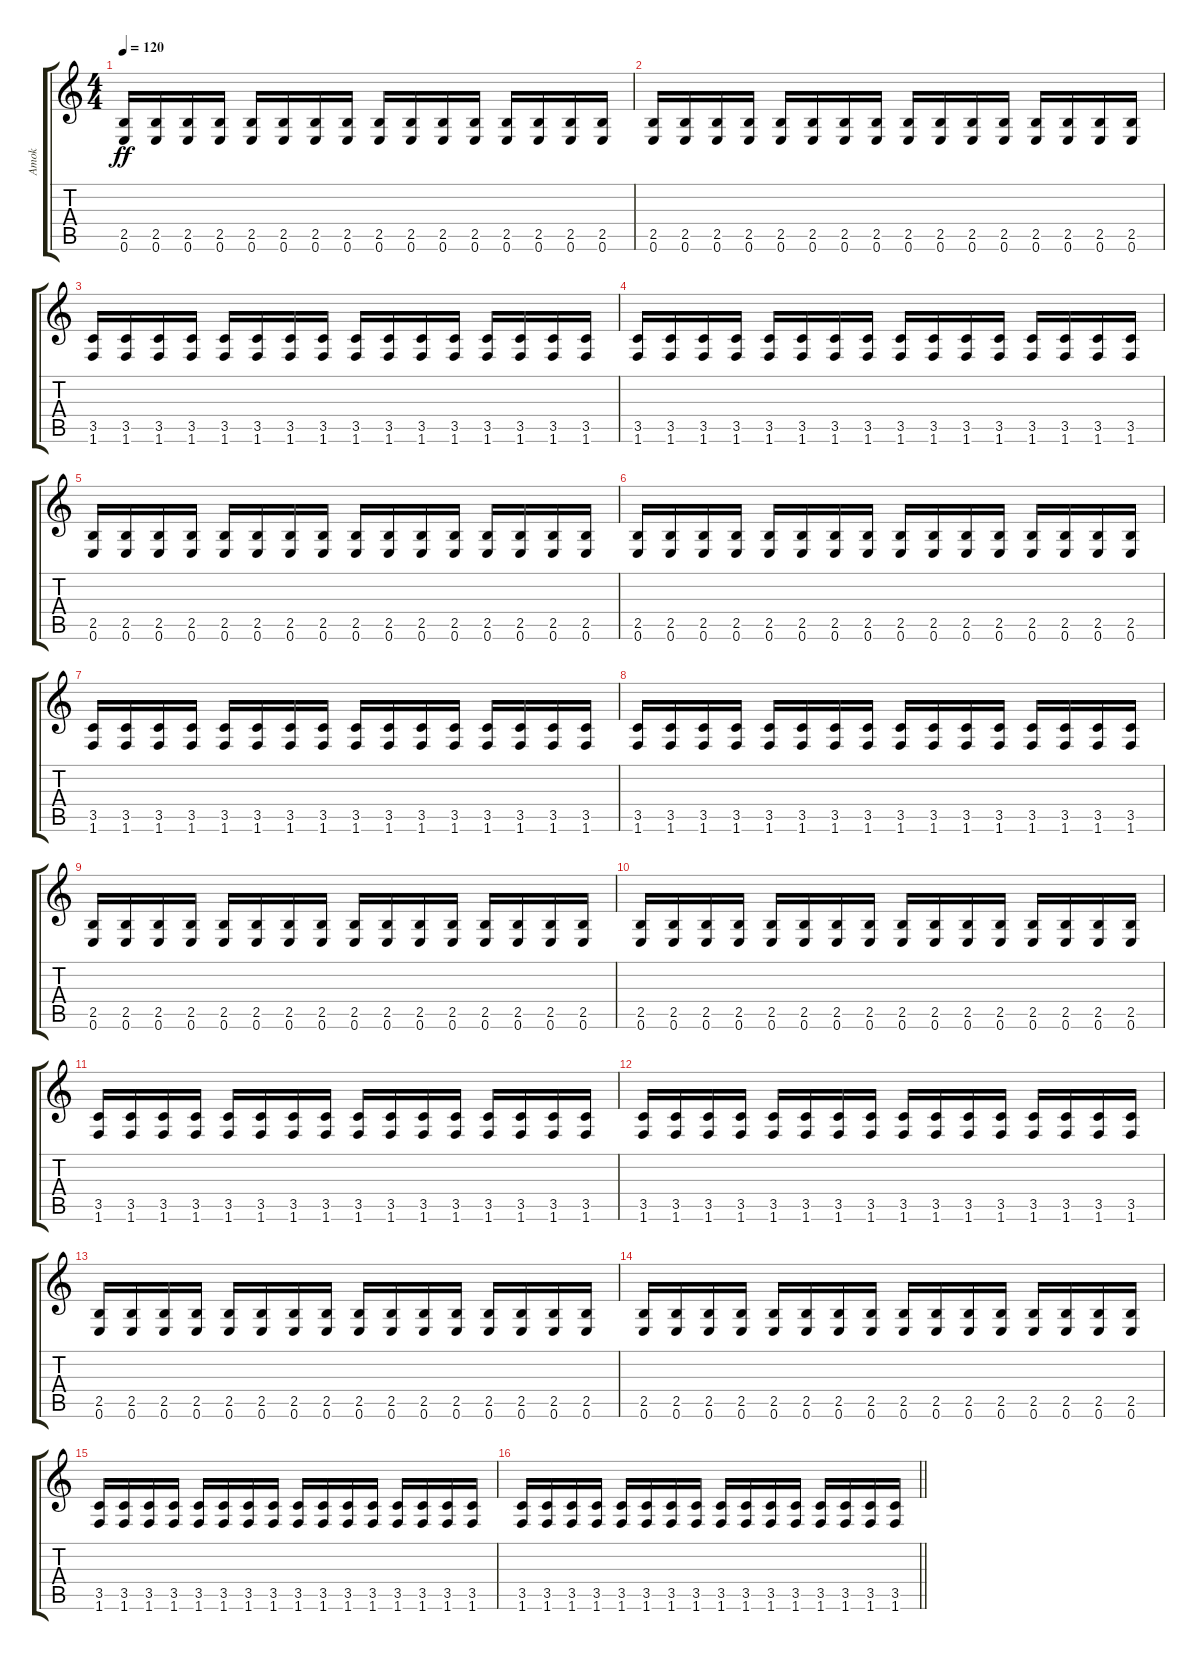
\track ("Amok" "Amok") {instrument distortionguitar}
\staff {score tabs}
\tuning (E4 B3 G3 D3 A2 E2) {hide}
\ts (4 4)
\section ("" "")
\tempo 120
\clef g2
\ks c
(2.5 0.6).16{dy ff} (2.5 0.6).16 (2.5 0.6).16 (2.5 0.6).16 (2.5 0.6).16 (2.5 0.6).16 (2.5 0.6).16 (2.5 0.6).16 (2.5 0.6).16 (2.5 0.6).16 (2.5 0.6).16 (2.5 0.6).16 (2.5 0.6).16 (2.5 0.6).16 (2.5 0.6).16 (2.5 0.6).16 |
(2.5 0.6).16 (2.5 0.6).16 (2.5 0.6).16 (2.5 0.6).16 (2.5 0.6).16 (2.5 0.6).16 (2.5 0.6).16 (2.5 0.6).16 (2.5 0.6).16 (2.5 0.6).16 (2.5 0.6).16 (2.5 0.6).16 (2.5 0.6).16 (2.5 0.6).16 (2.5 0.6).16 (2.5 0.6).16 |
(3.5 1.6).16 (3.5 1.6).16 (3.5 1.6).16 (3.5 1.6).16 (3.5 1.6).16 (3.5 1.6).16 (3.5 1.6).16 (3.5 1.6).16 (3.5 1.6).16 (3.5 1.6).16 (3.5 1.6).16 (3.5 1.6).16 (3.5 1.6).16 (3.5 1.6).16 (3.5 1.6).16 (3.5 1.6).16 |
(3.5 1.6).16 (3.5 1.6).16 (3.5 1.6).16 (3.5 1.6).16 (3.5 1.6).16 (3.5 1.6).16 (3.5 1.6).16 (3.5 1.6).16 (3.5 1.6).16 (3.5 1.6).16 (3.5 1.6).16 (3.5 1.6).16 (3.5 1.6).16 (3.5 1.6).16 (3.5 1.6).16 (3.5 1.6).16 |
(2.5 0.6).16 (2.5 0.6).16 (2.5 0.6).16 (2.5 0.6).16 (2.5 0.6).16 (2.5 0.6).16 (2.5 0.6).16 (2.5 0.6).16 (2.5 0.6).16 (2.5 0.6).16 (2.5 0.6).16 (2.5 0.6).16 (2.5 0.6).16 (2.5 0.6).16 (2.5 0.6).16 (2.5 0.6).16 |
(2.5 0.6).16 (2.5 0.6).16 (2.5 0.6).16 (2.5 0.6).16 (2.5 0.6).16 (2.5 0.6).16 (2.5 0.6).16 (2.5 0.6).16 (2.5 0.6).16 (2.5 0.6).16 (2.5 0.6).16 (2.5 0.6).16 (2.5 0.6).16 (2.5 0.6).16 (2.5 0.6).16 (2.5 0.6).16 |
(3.5 1.6).16 (3.5 1.6).16 (3.5 1.6).16 (3.5 1.6).16 (3.5 1.6).16 (3.5 1.6).16 (3.5 1.6).16 (3.5 1.6).16 (3.5 1.6).16 (3.5 1.6).16 (3.5 1.6).16 (3.5 1.6).16 (3.5 1.6).16 (3.5 1.6).16 (3.5 1.6).16 (3.5 1.6).16 |
(3.5 1.6).16 (3.5 1.6).16 (3.5 1.6).16 (3.5 1.6).16 (3.5 1.6).16 (3.5 1.6).16 (3.5 1.6).16 (3.5 1.6).16 (3.5 1.6).16 (3.5 1.6).16 (3.5 1.6).16 (3.5 1.6).16 (3.5 1.6).16 (3.5 1.6).16 (3.5 1.6).16 (3.5 1.6).16 |
(2.5 0.6).16 (2.5 0.6).16 (2.5 0.6).16 (2.5 0.6).16 (2.5 0.6).16 (2.5 0.6).16 (2.5 0.6).16 (2.5 0.6).16 (2.5 0.6).16 (2.5 0.6).16 (2.5 0.6).16 (2.5 0.6).16 (2.5 0.6).16 (2.5 0.6).16 (2.5 0.6).16 (2.5 0.6).16 |
(2.5 0.6).16 (2.5 0.6).16 (2.5 0.6).16 (2.5 0.6).16 (2.5 0.6).16 (2.5 0.6).16 (2.5 0.6).16 (2.5 0.6).16 (2.5 0.6).16 (2.5 0.6).16 (2.5 0.6).16 (2.5 0.6).16 (2.5 0.6).16 (2.5 0.6).16 (2.5 0.6).16 (2.5 0.6).16 |
(3.5 1.6).16 (3.5 1.6).16 (3.5 1.6).16 (3.5 1.6).16 (3.5 1.6).16 (3.5 1.6).16 (3.5 1.6).16 (3.5 1.6).16 (3.5 1.6).16 (3.5 1.6).16 (3.5 1.6).16 (3.5 1.6).16 (3.5 1.6).16 (3.5 1.6).16 (3.5 1.6).16 (3.5 1.6).16 |
(3.5 1.6).16 (3.5 1.6).16 (3.5 1.6).16 (3.5 1.6).16 (3.5 1.6).16 (3.5 1.6).16 (3.5 1.6).16 (3.5 1.6).16 (3.5 1.6).16 (3.5 1.6).16 (3.5 1.6).16 (3.5 1.6).16 (3.5 1.6).16 (3.5 1.6).16 (3.5 1.6).16 (3.5 1.6).16 |
(2.5 0.6).16 (2.5 0.6).16 (2.5 0.6).16 (2.5 0.6).16 (2.5 0.6).16 (2.5 0.6).16 (2.5 0.6).16 (2.5 0.6).16 (2.5 0.6).16 (2.5 0.6).16 (2.5 0.6).16 (2.5 0.6).16 (2.5 0.6).16 (2.5 0.6).16 (2.5 0.6).16 (2.5 0.6).16 |
(2.5 0.6).16 (2.5 0.6).16 (2.5 0.6).16 (2.5 0.6).16 (2.5 0.6).16 (2.5 0.6).16 (2.5 0.6).16 (2.5 0.6).16 (2.5 0.6).16 (2.5 0.6).16 (2.5 0.6).16 (2.5 0.6).16 (2.5 0.6).16 (2.5 0.6).16 (2.5 0.6).16 (2.5 0.6).16 |
(3.5 1.6).16 (3.5 1.6).16 (3.5 1.6).16 (3.5 1.6).16 (3.5 1.6).16 (3.5 1.6).16 (3.5 1.6).16 (3.5 1.6).16 (3.5 1.6).16 (3.5 1.6).16 (3.5 1.6).16 (3.5 1.6).16 (3.5 1.6).16 (3.5 1.6).16 (3.5 1.6).16 (3.5 1.6).16 |
\barLineRight lightlight
(3.5 1.6).16 (3.5 1.6).16 (3.5 1.6).16 (3.5 1.6).16 (3.5 1.6).16 (3.5 1.6).16 (3.5 1.6).16 (3.5 1.6).16 (3.5 1.6).16 (3.5 1.6).16 (3.5 1.6).16 (3.5 1.6).16 (3.5 1.6).16 (3.5 1.6).16 (3.5 1.6).16 (3.5 1.6).16
